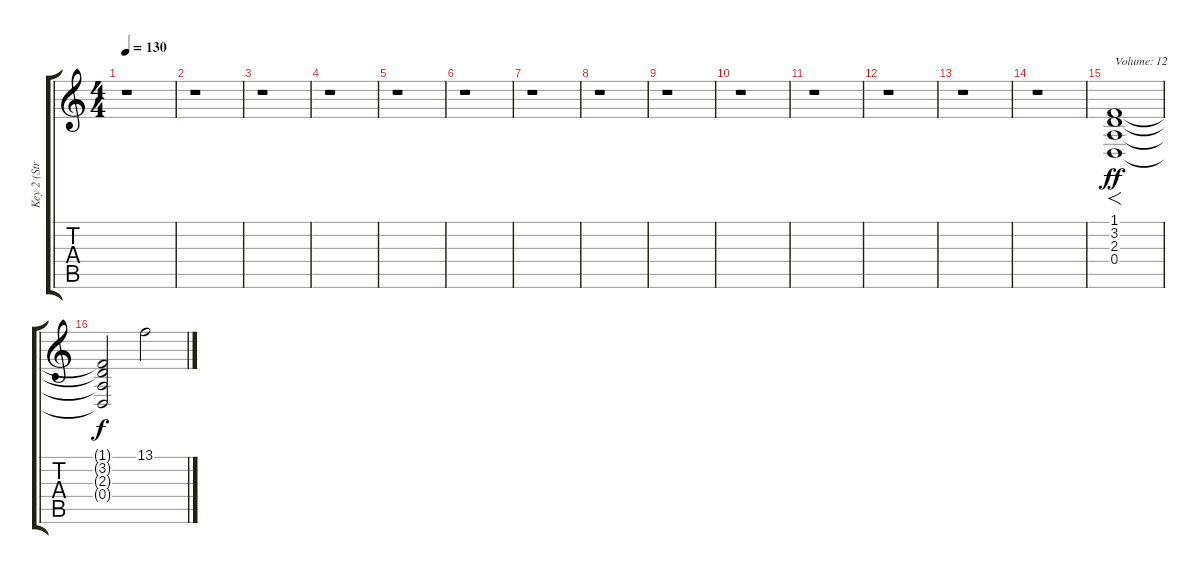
\track ("Key 2 (String Ensemble 1)" "Key 2 (Str") {instrument stringensemble1}
\staff {score tabs}
\tuning (E4 B3 G3 D3 A2 E2) {hide}
\ts (4 4)
\tempo 130
\clef g2
\ks c
r.1{dy f} |
r.1 |
r.1 |
r.1 |
r.1 |
r.1 |
r.1 |
r.1 |
r.1 |
r.1 |
r.1 |
r.1 |
r.1 |
r.1 |
(1.1 3.2 2.3 0.4).1{f txt "Volume: 12" dy ff volume 12} |
(1.1{t} 3.2{t} 2.3{t} 0.4{t}).2{dy f} 13.1.2
